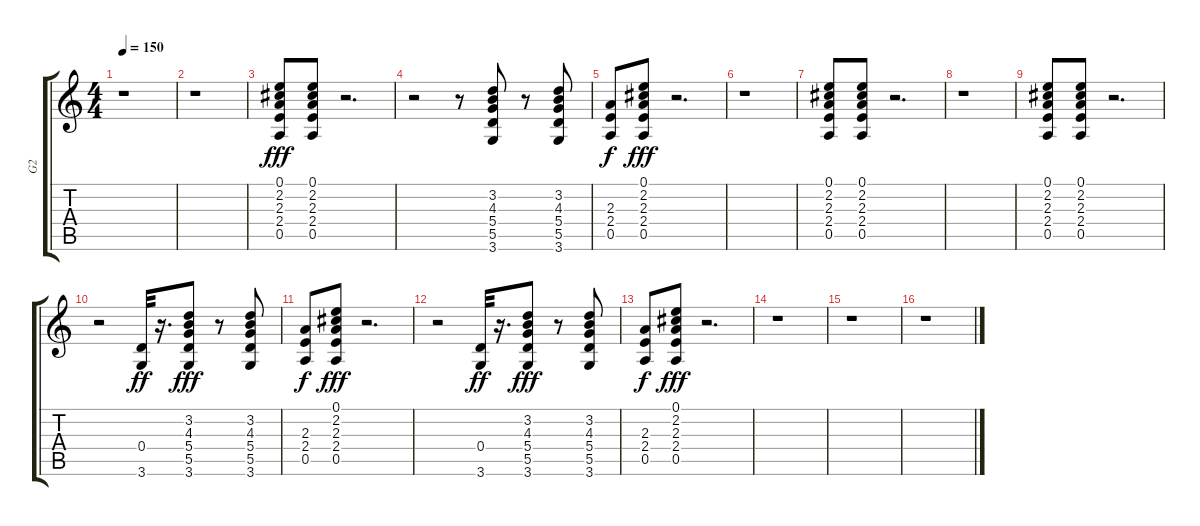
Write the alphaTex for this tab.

\track ("G2" "G2") {instrument electricguitarclean}
\staff {score tabs}
\tuning (E4 B3 G3 D3 A2 E2) {hide}
\ts (4 4)
\tempo 150
\clef g2
\ks c
r.1{dy fff instrument electricguitarclean} |
r.1 |
(0.1 2.2 2.3 2.4 0.5).8 (0.1 2.2 2.3 2.4 0.5).8 r.2{d} |
r.2 r.8 (3.2 4.3 5.4 5.5 3.6).8 r.8 (3.2 4.3 5.4 5.5 3.6).8 |
(2.3 2.4 0.5).8{dy f} (0.1 2.2 2.3 2.4 0.5).8{dy fff} r.2{d} |
r.1 |
(0.1 2.2 2.3 2.4 0.5).8 (0.1 2.2 2.3 2.4 0.5).8 r.2{d} |
r.1 |
(0.1 2.2 2.3 2.4 0.5).8 (0.1 2.2 2.3 2.4 0.5).8 r.2{d} |
r.2 (0.4 3.6).32{dy ff} r.16{d} (3.2 4.3 5.4 5.5 3.6).8{dy fff} r.8 (3.2 4.3 5.4 5.5 3.6).8 |
(2.3 2.4 0.5).8{dy f} (0.1 2.2 2.3 2.4 0.5).8{dy fff} r.2{d} |
r.2 (0.4 3.6).32{dy ff} r.16{d} (3.2 4.3 5.4 5.5 3.6).8{dy fff} r.8 (3.2 4.3 5.4 5.5 3.6).8 |
(2.3 2.4 0.5).8{dy f} (0.1 2.2 2.3 2.4 0.5).8{dy fff} r.2{d} |
r.1 |
r.1 |
r.1
